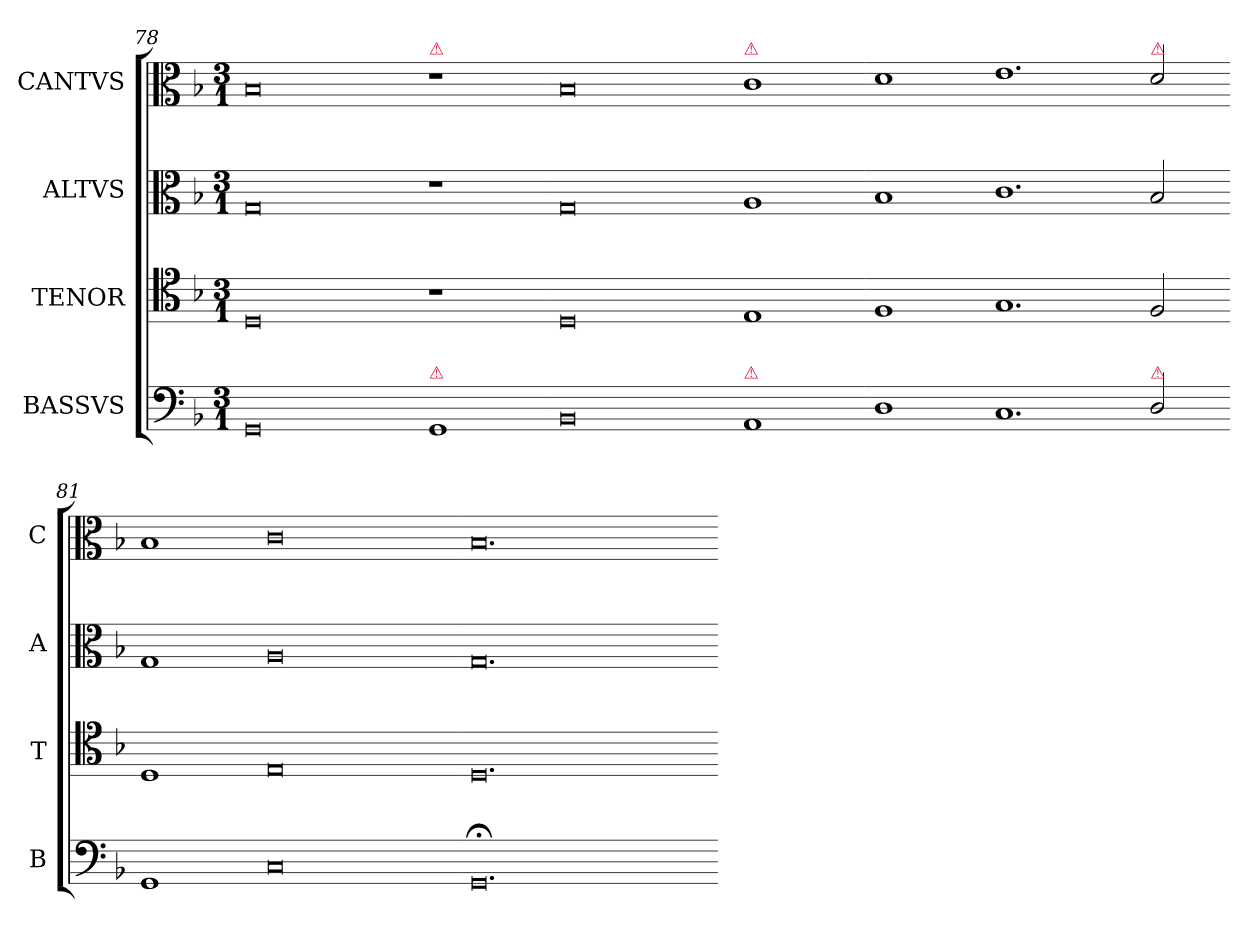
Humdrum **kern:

**kern	**kern	**kern	**kern
*part4	*part3	*part2	*part1
*staff4	*staff3	*staff2	*staff1
*I"BASSVS	*I"TENOR	*I"ALTVS	*I"CANTVS
*I'B	*I'T	*I'A	*I'C
*clefF4	*clefC4	*clefC3	*clefC3
*k[b-]	*k[b-]	*k[b-]	*k[b-]
*d:	*d:	*d:	*d:
*M3/1	*M3/1	*M3/1	*M3/1
=78	=78	=78	=78
0GG	0D	0G	0B-
!	!	!	!LO:TX:a:color=crimson:t=⚠
!LO:TX:a:color=crimson:t=⚠	!	!	!
1GG	1r	1r	1r
=79-	=79-	=79-	=79-
0BB-	0D	0G	0B-
!	!	!	!LO:TX:a:color=crimson:t=⚠
!LO:TX:a:color=crimson:t=⚠	!	!	!
1AA	1E	1A	1c
=80-	=80-	=80-	=80-
1D	1F	1B-	1d
1.C	1.G	1.c	1.e
!	!	!	!LO:TX:a:color=crimson:t=⚠
!LO:TX:a:color=crimson:t=⚠	!	!	!
2D/	2F/	2B-/	2d/
=81-	=81-	=81-	=81-
1GG	1D	1G	1B-
0C	0E	0A	0c
=82-	=82-	=82-	=82-
0.GG;<	0.D	0.G	0.B-
=-	=-	=-	=-
*-	*-	*-	*-
